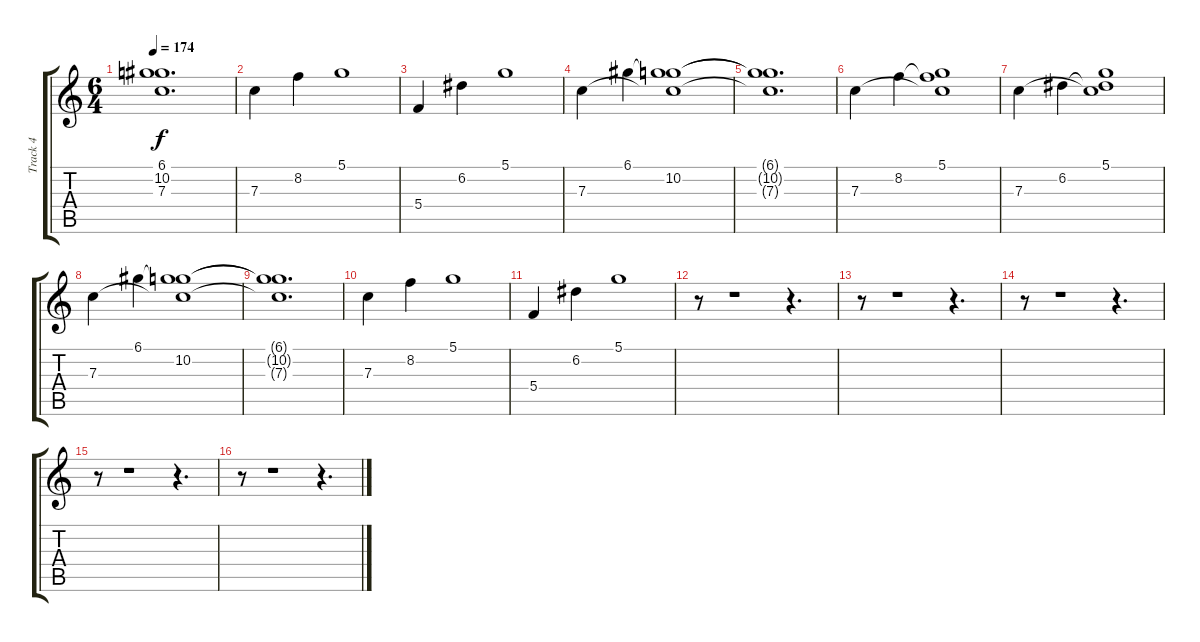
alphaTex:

\track ("Track 4" "Track 4") {instrument electricguitarjazz}
\staff {score tabs}
\tuning (D4 A3 F3 C3 G2 C2) {hide}
\ts (6 4)
\tempo 174
\clef g2
\ks c
(6.1{t} 10.2{t} 7.3{t}).1{d dy f} |
7.3.4 8.2.4 5.1.1 |
5.4.4 6.2.4 5.1.1 |
7.3.4 6.1.4 (6.1{t} 10.2 7.3{t}).1 |
(6.1{t} 10.2{t} 7.3{t}).1{d} |
7.3.4 8.2.4 (5.1 8.2{t} 7.3{t}).1 |
7.3.4 6.2.4 (5.1 6.2{t} 7.3{t}).1 |
7.3.4 6.1.4 (6.1{t} 10.2 7.3{t}).1 |
(6.1{t} 10.2{t} 7.3{t}).1{d} |
7.3.4 8.2.4 5.1.1 |
5.4.4 6.2.4 5.1.1 |
r.8 r.1 r.4{d} |
r.8 r.1 r.4{d} |
r.8 r.1 r.4{d} |
r.8 r.1 r.4{d} |
r.8 r.1 r.4{d}
